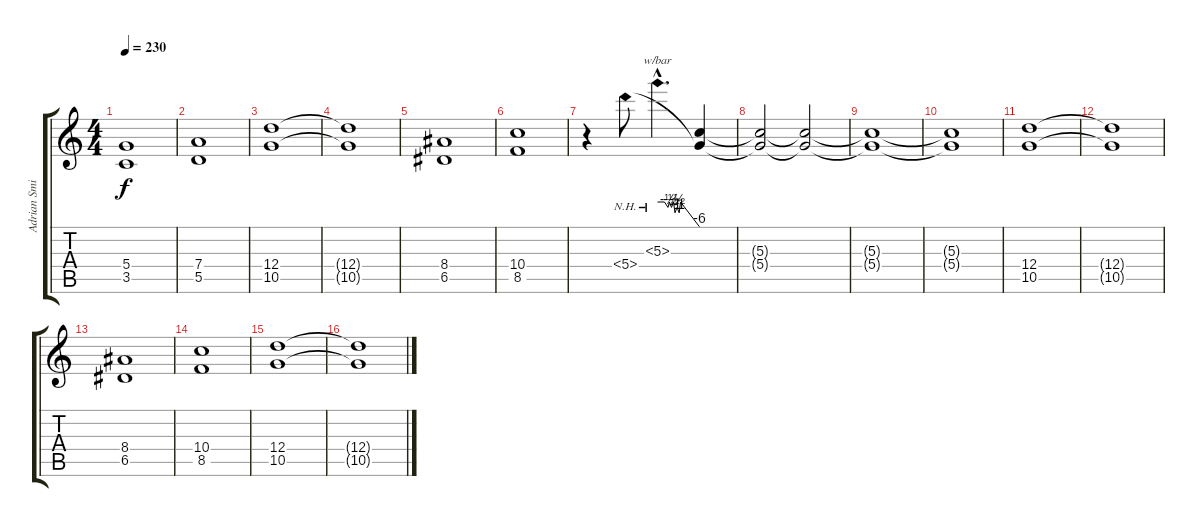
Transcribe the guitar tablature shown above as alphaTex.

\track ("Adrian Smith" "Adrian Smi") {instrument distortionguitar}
\staff {score tabs}
\tuning (E4 B3 G3 D3 A2 E2) {hide}
\ts (4 4)
\tempo 230
\clef g2
\ks c
(5.4 3.5).1{dy f} |
(7.4 5.5).1 |
(12.4 10.5).1 |
(12.4{t} 10.5{t}).1 |
(8.4 6.5).1 |
(10.4 8.5).1 |
r.4 5.4{nh}.8 5.3{nh hac}.4{d tbe (custom default 0 0 10 0 15 -2 17 0 20 -2 23 0 25 -4 28 -2 31 -4 33 0 60 -24)} (5.3{t} 5.4{t}).4 |
(5.3{t} 5.4{t}).2 (5.3{t} 5.4{t}).2 |
(5.3{t} 5.4{t}).1 |
(5.3{t} 5.4{t}).1 |
(12.4 10.5).1 |
(12.4{t} 10.5{t}).1 |
(8.4 6.5).1 |
(10.4 8.5).1 |
(12.4 10.5).1 |
(12.4{t} 10.5{t}).1
